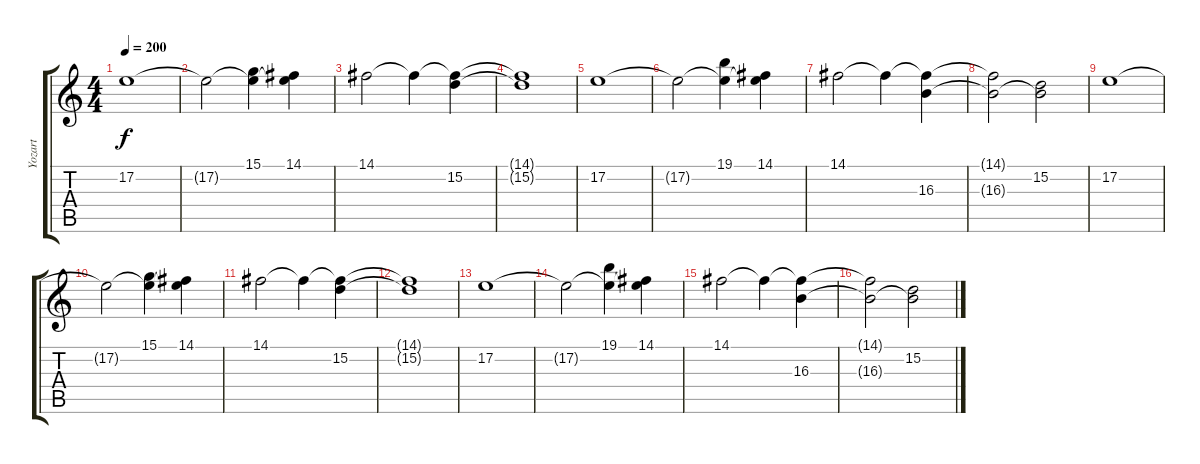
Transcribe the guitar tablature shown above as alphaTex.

\track ("Yozart" "Yozart") {instrument acousticgrandpiano}
\staff {score tabs}
\tuning (E4 B3 G3 D3 A2 E2) {hide}
\ts (4 4)
\tempo 200
\clef g2
\ks c
17.2.1{dy f} |
17.2{t}.2 (15.1 17.2{t}).4 (14.1 17.2{t}).4 |
14.1.2 14.1{t}.4 (14.1{t} 15.2).4 |
(14.1{t} 15.2{t}).1 |
17.2.1 |
17.2{t}.2 (19.1 17.2{t}).4 (14.1 17.2{t}).4 |
14.1.2 14.1{t}.4 (14.1{t} 16.3).4 |
(14.1{t} 16.3{t}).2 (15.2 16.3{t}).2 |
17.2.1 |
17.2{t}.2 (15.1 17.2{t}).4 (14.1 17.2{t}).4 |
14.1.2 14.1{t}.4 (14.1{t} 15.2).4 |
(14.1{t} 15.2{t}).1 |
17.2.1 |
17.2{t}.2 (19.1 17.2{t}).4 (14.1 17.2{t}).4 |
14.1.2 14.1{t}.4 (14.1{t} 16.3).4 |
(14.1{t} 16.3{t}).2 (15.2 16.3{t}).2
